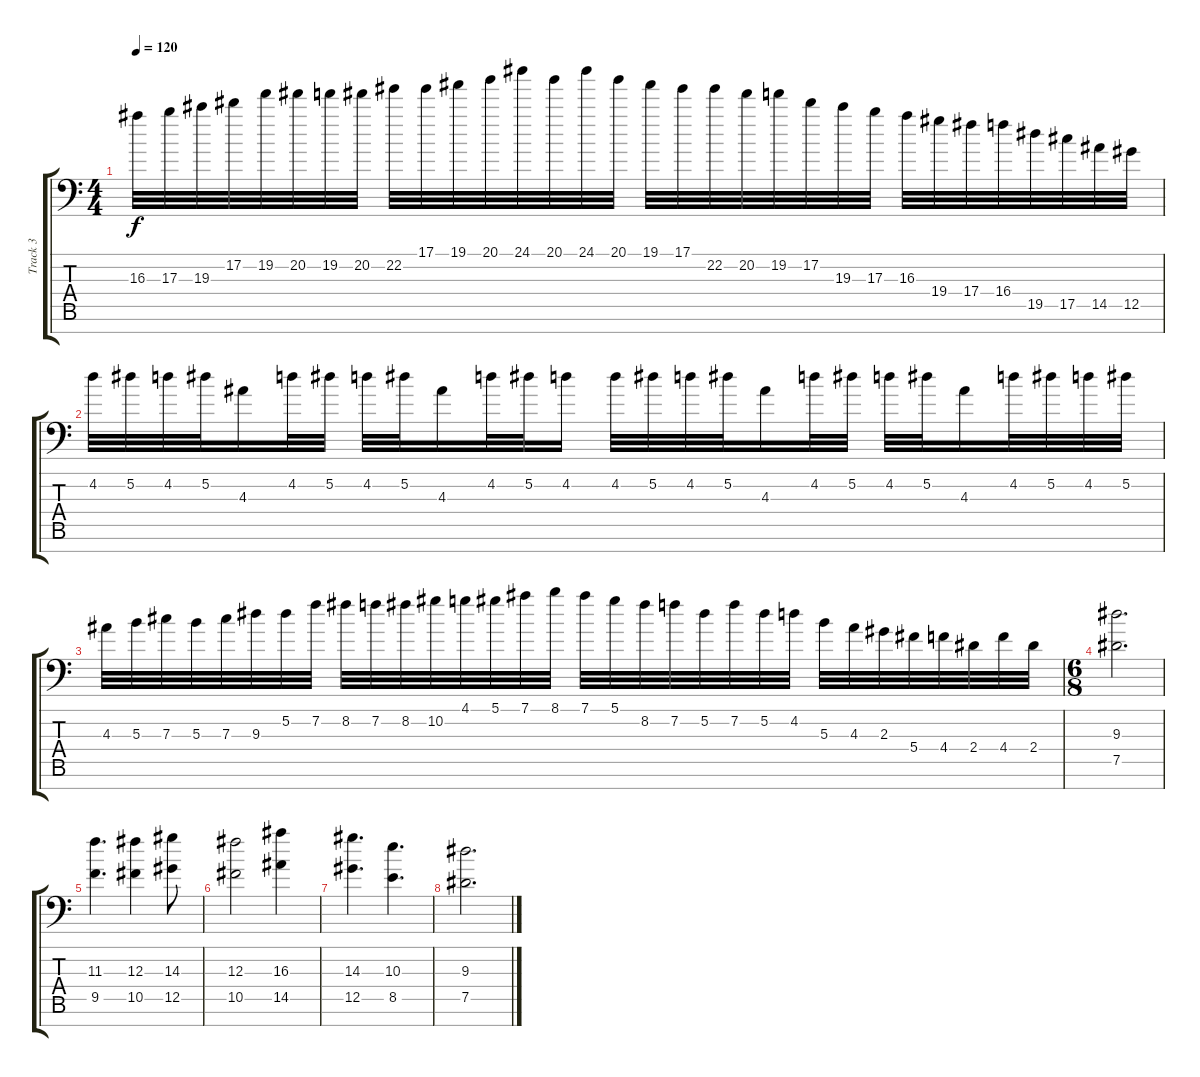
\track ("Track 3" "Track 3") {instrument distortionguitar}
\staff {score tabs}
\tuning (Eb4 Bb3 Gb3 Db3 Ab2 Eb2 Bb1) {hide}
\ts (4 4)
\tempo 120
\clef f4
\ks c
16.3.32{dy f} 17.3.32 19.3.32 17.2.32 19.2.32 20.2.32 19.2.32 20.2.32 22.2.32 17.1.32 19.1.32 20.1.32 24.1.32 20.1.32 24.1.32 20.1.32 19.1.32 17.1.32 22.2.32 20.2.32 19.2.32 17.2.32 19.3.32 17.3.32 16.3.32 19.4.32 17.4.32 16.4.32 19.5.32 17.5.32 14.5.32 12.5.32 |
4.2.32 5.2.32 4.2.32 5.2.32 4.3.16 4.2.32 5.2.32 4.2.32 5.2.32 4.3.16 4.2.32 5.2.32 4.2.16 4.2.32 5.2.32 4.2.32 5.2.32 4.3.16 4.2.32 5.2.32 4.2.32 5.2.32 4.3.16 4.2.32 5.2.32 4.2.32 5.2.32 |
4.3.32 5.3.32 7.3.32 5.3.32 7.3.32 9.3.32 5.2.32 7.2.32 8.2.32 7.2.32 8.2.32 10.2.32 4.1.32 5.1.32 7.1.32 8.1.32 7.1.32 5.1.32 8.2.32 7.2.32 5.2.32 7.2.32 5.2.32 4.2.32 5.3.32 4.3.32 2.3.32 5.4.32 4.4.32 2.4.32 4.4.32 2.4.32 |
\ts (6 8)
(9.3 7.5).2{d} |
(11.3 9.5).4{d} (12.3 10.5).4 (14.3 12.5).8 |
(12.3 10.5).2 (16.3 14.5).4 |
(14.3 12.5).4{d} (10.3 8.5).4{d} |
(9.3 7.5).2{d}
